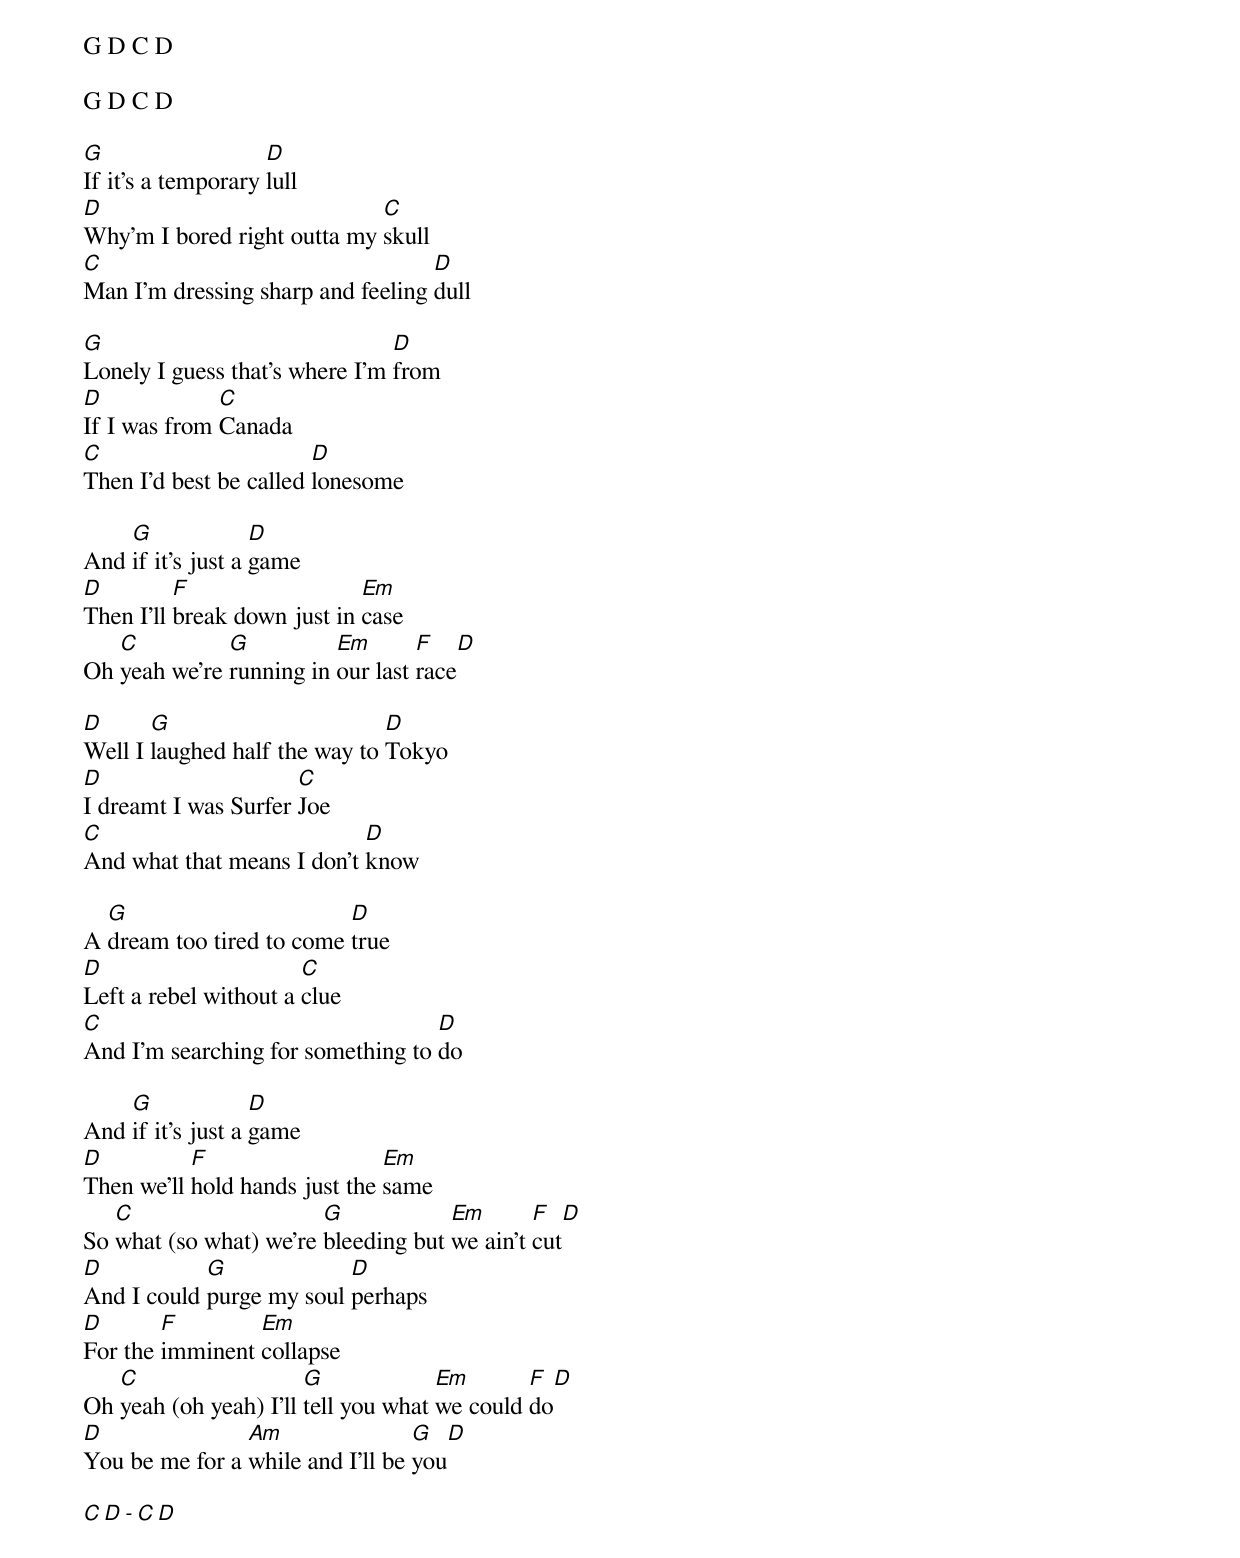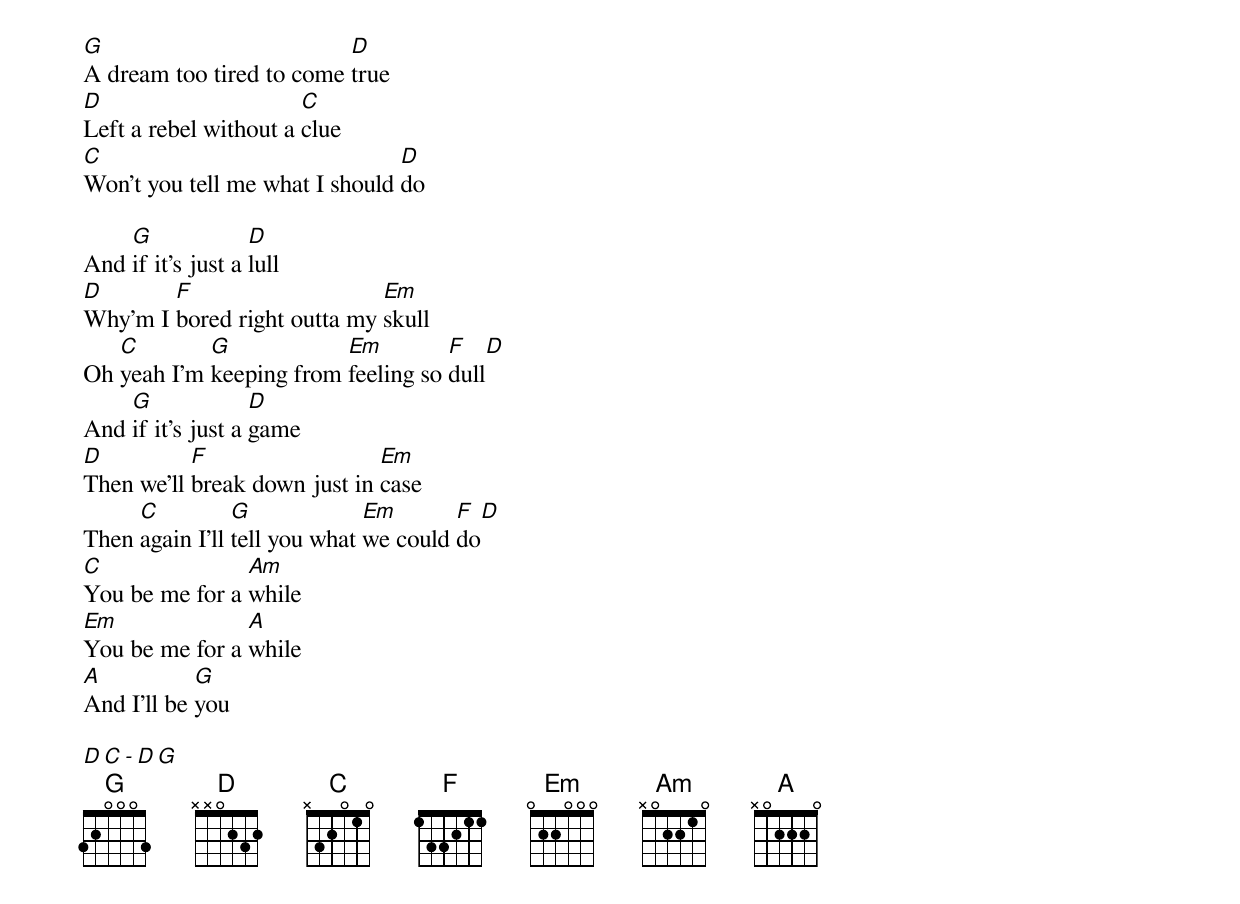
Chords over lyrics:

G D C D

G D C D

G                   D
If it's a temporary lull
D                            C
Why'm I bored right outta my skull
C                                  D
Man I'm dressing sharp and feeling dull

G                               D
Lonely I guess that's where I'm from
D             C
If I was from Canada
C                       D
Then I'd best be called lonesome

    G              D
And if it's just a game
D         F                  Em
Then I'll break down just in case
   C          G          Em       F   D
Oh yeah we're running in our last race

D      G                       D
Well I laughed half the way to Tokyo
D                     C
I dreamt I was Surfer Joe
C                           D
And what that means I don't know

  G                       D
A dream too tired to come true
D                      C
Left a rebel without a clue
C                                  D
And I'm searching for something to do

    G              D
And if it's just a game
D          F                   Em
Then we'll hold hands just the same
   C                    G            Em       F   D
So what (so what) we're bleeding but we ain't cut
D           G             D
And I could purge my soul perhaps
D       F        Em
For the imminent collapse
   C                   G             Em       F   D
Oh yeah (oh yeah) I'll tell you what we could do
D               Am                G   D
You be me for a while and I'll be you

C D - C D

G                         D
A dream too tired to come true
D                      C
Left a rebel without a clue
C                               D
Won't you tell me what I should do

    G              D
And if it's just a lull
D       F                    Em
Why'm I bored right outta my skull
   C        G            Em         F   D
Oh yeah I'm keeping from feeling so dull
    G              D
And if it's just a game
D          F                  Em
Then we'll break down just in case
     C          G             Em       F   D
Then again I'll tell you what we could do
C               Am
You be me for a while
Em              A
You be me for a while
A           G
And I'll be you

D C - D G
